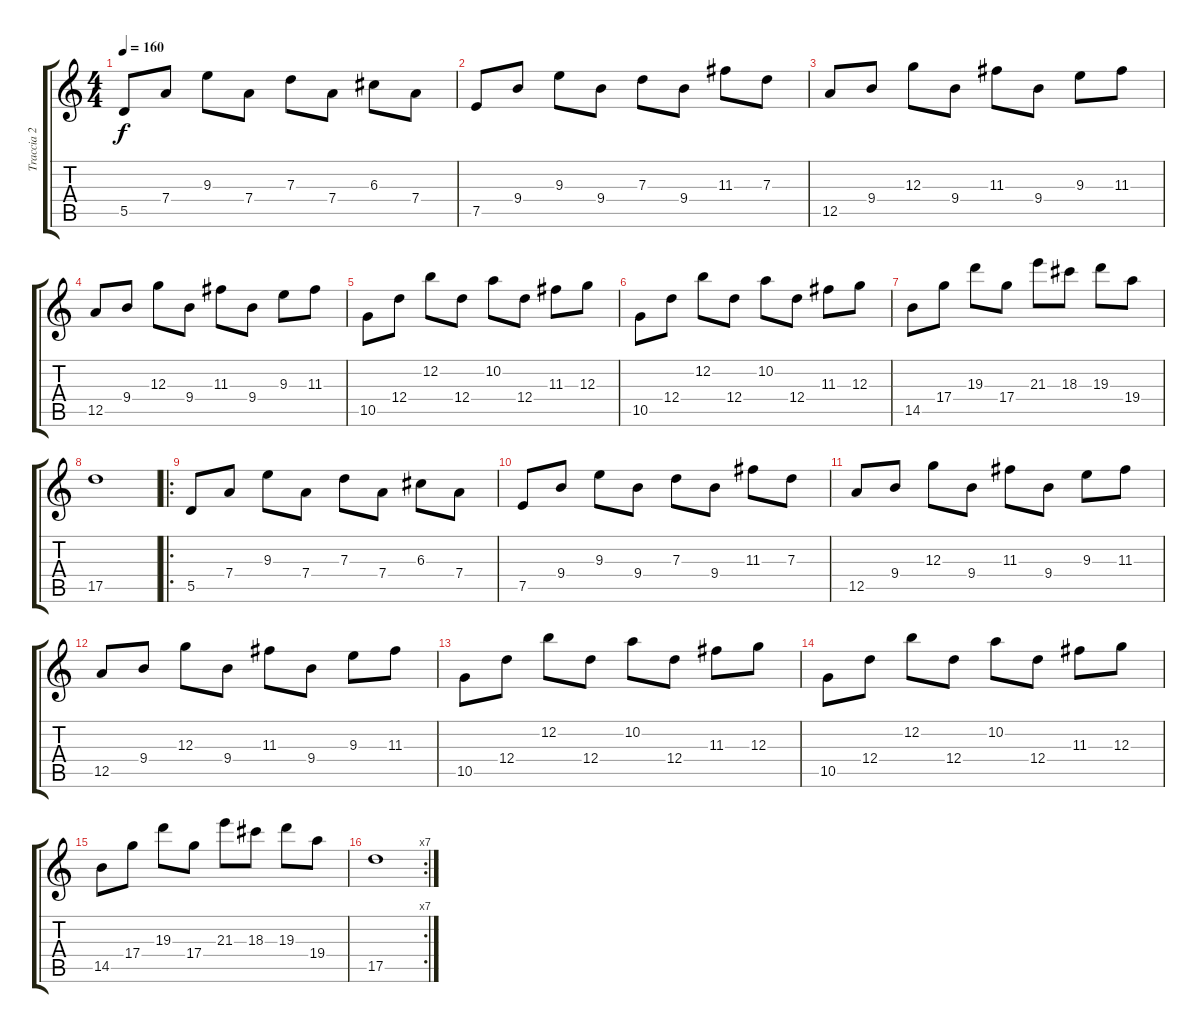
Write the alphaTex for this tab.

\track ("Traccia 2" "Traccia 2") {instrument guitarharmonics}
\staff {score tabs}
\tuning (E4 B3 G3 D3 A2 E2) {hide}
\ts (4 4)
\tempo 160
\clef g2
\ks c
5.5.8{dy f instrument guitarharmonics} 7.4.8 9.3.8 7.4.8 7.3.8 7.4.8 6.3.8 7.4.8 |
7.5.8{volume 16} 9.4.8 9.3.8 9.4.8 7.3.8 9.4.8 11.3.8 7.3.8 |
12.5.8{volume 0} 9.4.8 12.3.8 9.4.8 11.3.8 9.4.8 9.3.8 11.3.8 |
12.5.8{volume 16} 9.4.8 12.3.8 9.4.8 11.3.8 9.4.8 9.3.8 11.3.8 |
10.5.8{volume 0} 12.4.8 12.2.8 12.4.8 10.2.8 12.4.8 11.3.8 12.3.8 |
10.5.8{volume 16} 12.4.8 12.2.8 12.4.8 10.2.8 12.4.8 11.3.8 12.3.8 |
14.5.8{volume 0} 17.4.8 19.3.8 17.4.8 21.3.8 18.3.8 19.3.8 19.4.8 |
17.5.1{volume 15} |
\ro
5.5.8 7.4.8 9.3.8 7.4.8 7.3.8 7.4.8 6.3.8 7.4.8 |
7.5.8{volume 16} 9.4.8 9.3.8 9.4.8 7.3.8 9.4.8 11.3.8 7.3.8 |
12.5.8{volume 0} 9.4.8 12.3.8 9.4.8 11.3.8 9.4.8 9.3.8 11.3.8 |
12.5.8{volume 16} 9.4.8 12.3.8 9.4.8 11.3.8 9.4.8 9.3.8 11.3.8 |
10.5.8{volume 0} 12.4.8 12.2.8 12.4.8 10.2.8 12.4.8 11.3.8 12.3.8 |
10.5.8{volume 16} 12.4.8 12.2.8 12.4.8 10.2.8 12.4.8 11.3.8 12.3.8 |
14.5.8{volume 0} 17.4.8 19.3.8 17.4.8 21.3.8 18.3.8 19.3.8 19.4.8 |
\rc 7
17.5.1
